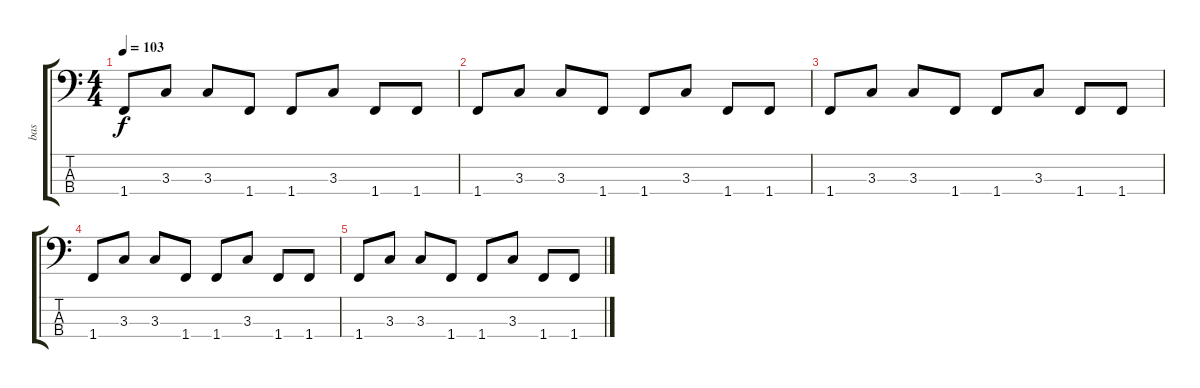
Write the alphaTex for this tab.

\track ("bas" "bas") {instrument acousticbass}
\staff {score tabs}
\tuning (G2 D2 A1 E1) {hide}
\ts (4 4)
\tempo 103
\clef f4
\ks c
1.4.8{dy f} 3.3.8 3.3.8 1.4.8 1.4.8 3.3.8 1.4.8 1.4.8 |
1.4.8 3.3.8 3.3.8 1.4.8 1.4.8 3.3.8 1.4.8 1.4.8 |
1.4.8 3.3.8 3.3.8 1.4.8 1.4.8 3.3.8 1.4.8 1.4.8 |
1.4.8{volume 0} 3.3.8 3.3.8 1.4.8 1.4.8 3.3.8 1.4.8 1.4.8 |
1.4.8 3.3.8 3.3.8 1.4.8 1.4.8 3.3.8 1.4.8 1.4.8
